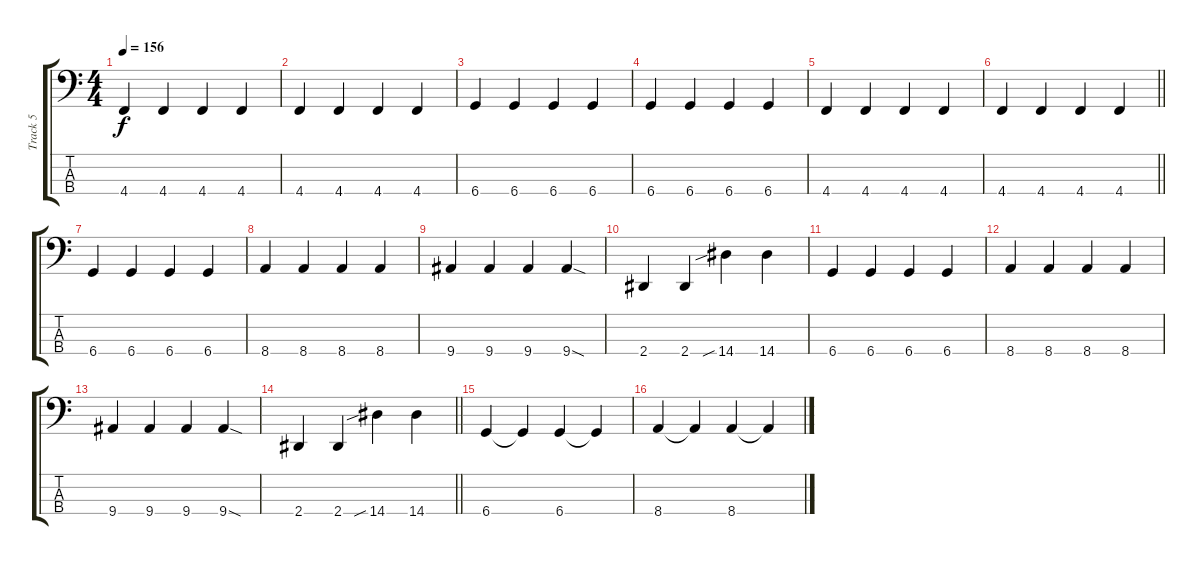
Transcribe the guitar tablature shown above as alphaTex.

\track ("Track 5" "Track 5") {instrument electricbassfinger}
\staff {score tabs}
\tuning (Gb2 Db2 Ab1 Db1) {hide}
\ts (4 4)
\tempo 156
\clef f4
\ks c
4.4.4{dy f} 4.4.4 4.4.4 4.4.4 |
4.4.4 4.4.4 4.4.4 4.4.4 |
6.4.4 6.4.4 6.4.4 6.4.4 |
6.4.4 6.4.4 6.4.4 6.4.4 |
4.4.4 4.4.4 4.4.4 4.4.4 |
\barLineRight lightlight
4.4.4 4.4.4 4.4.4 4.4.4 |
6.4.4 6.4.4 6.4.4 6.4.4 |
8.4.4 8.4.4 8.4.4 8.4.4 |
9.4.4 9.4.4 9.4.4 9.4{sod}.4 |
2.4.4 2.4.4 14.4{sib}.4 14.4.4 |
6.4.4 6.4.4 6.4.4 6.4.4 |
8.4.4 8.4.4 8.4.4 8.4.4 |
9.4.4 9.4.4 9.4.4 9.4{sod}.4 |
\barLineRight lightlight
2.4.4 2.4.4 14.4{sib}.4 14.4.4 |
6.4.4 6.4{t}.4 6.4.4 6.4{t}.4 |
8.4.4 8.4{t}.4 8.4.4 8.4{t}.4
